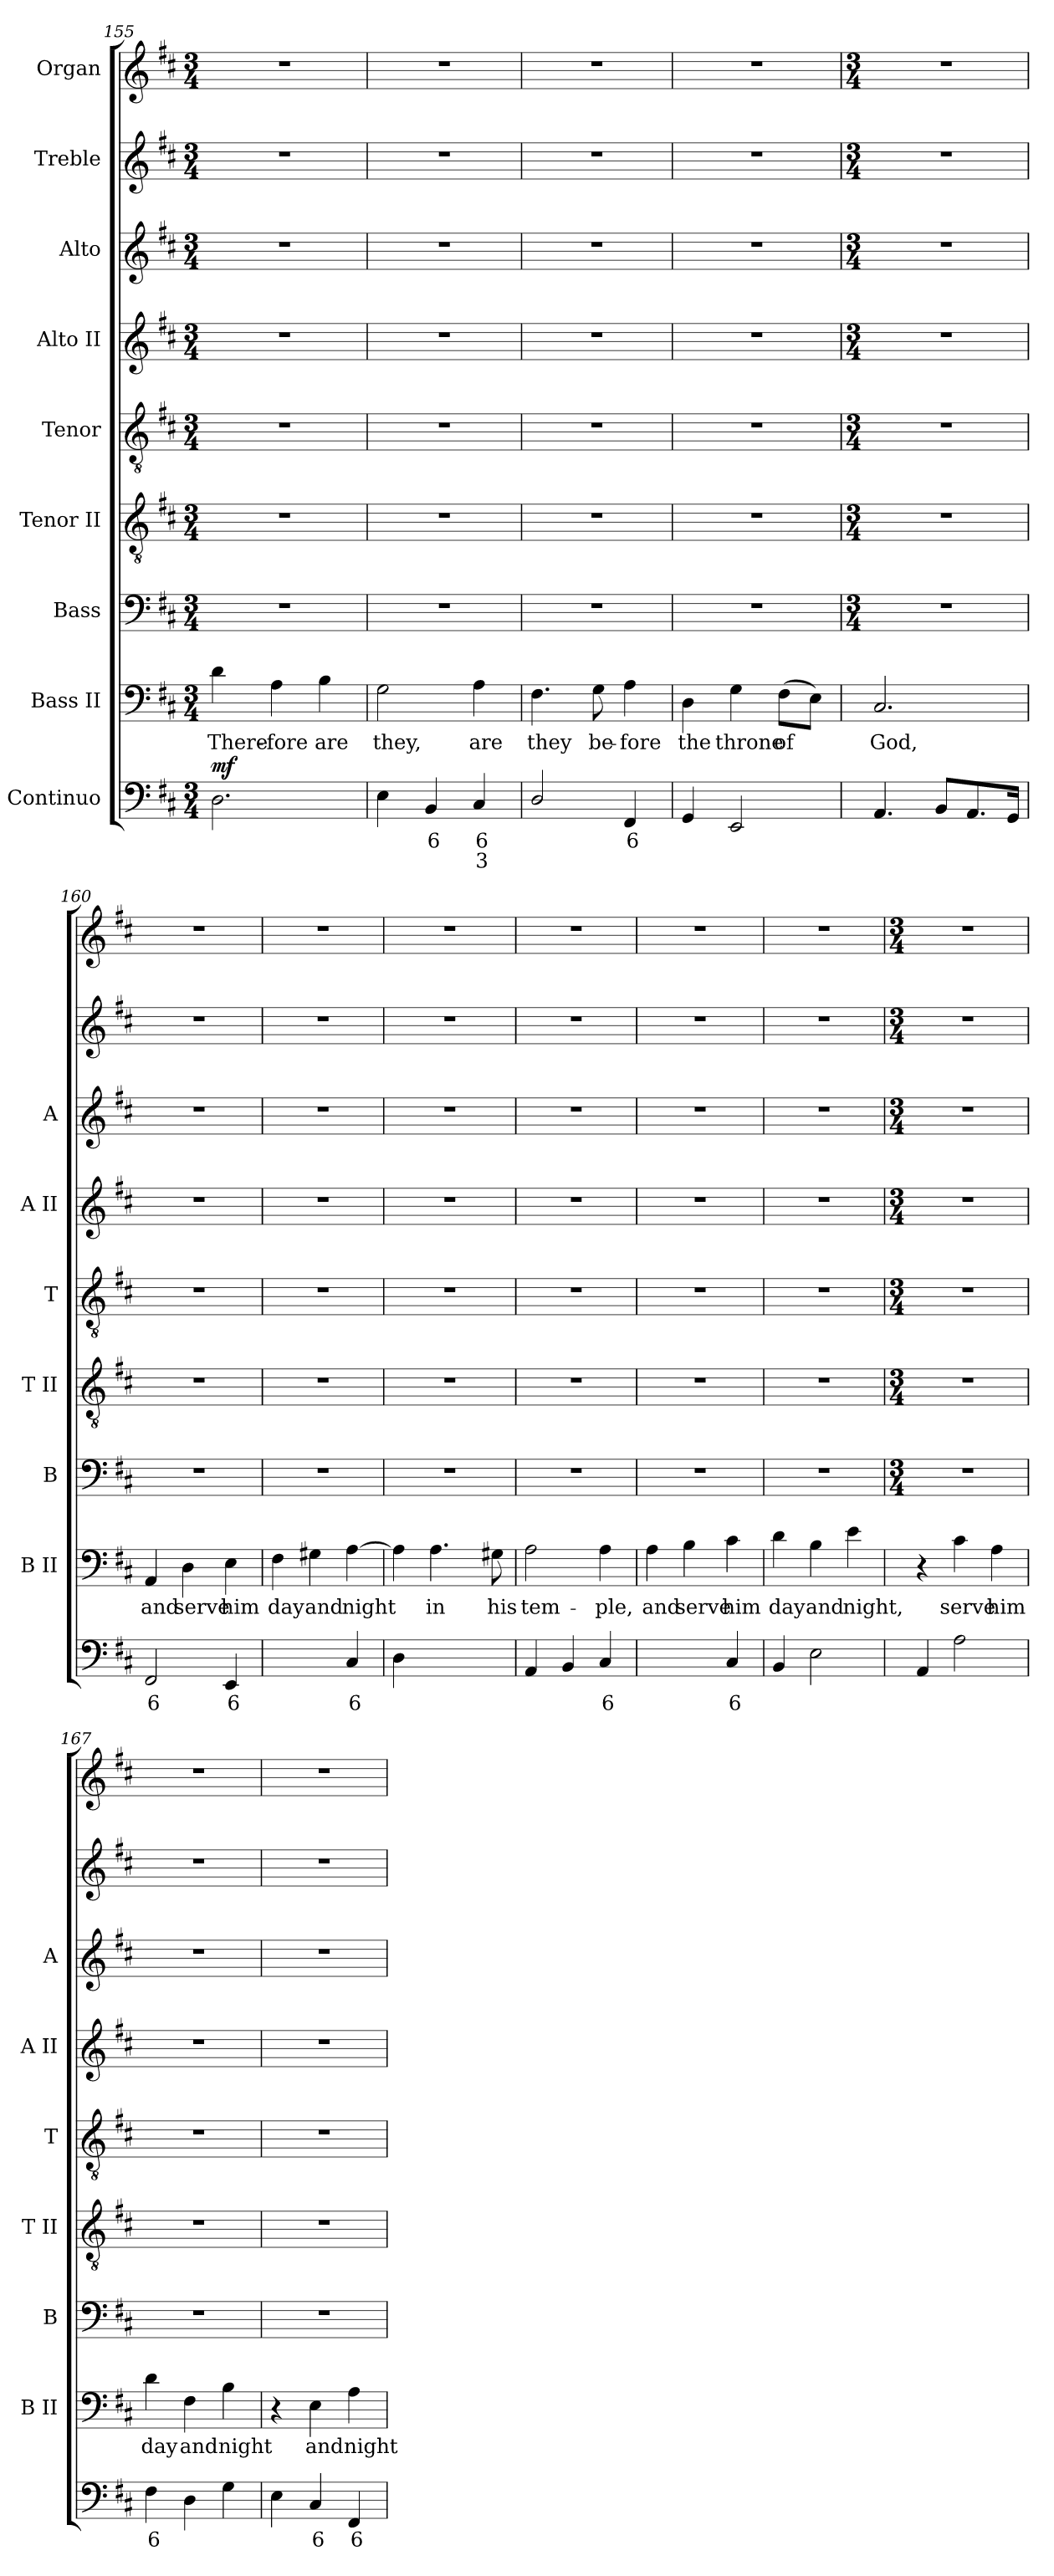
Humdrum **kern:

**kern	**text	**text	**dynam	**kern	**text	**kern	**kern	**kern	**kern	**kern	**kern	**kern
*part9	*part9	*part9	*part9	*part8	*part8	*part7	*part6	*part5	*part4	*part3	*part2	*part1
*staff9	*staff9	*staff9	*staff9	*staff8	*staff8	*staff7	*staff6	*staff5	*staff4	*staff3	*staff2	*staff1
*I"Continuo	*	*	*	*I"Bass II	*	*I"Bass	*I"Tenor II	*I"Tenor	*I"Alto II	*I"Alto	*I"Treble	*I"Organ
*	*	*	*	*I'B II	*	*I'B	*I'T II	*I'T	*I'A II	*I'A	*	*
*clefF4	*	*	*	*clefF4	*	*clefF4	*clefGv2	*clefGv2	*clefG2	*clefG2	*clefG2	*clefG2
*k[f#c#]	*	*	*	*k[f#c#]	*	*k[f#c#]	*k[f#c#]	*k[f#c#]	*k[f#c#]	*k[f#c#]	*k[f#c#]	*k[f#c#]
*D:	*	*	*	*D:	*	*D:	*D:	*D:	*D:	*D:	*D:	*D:
*M3/4	*	*	*	*M3/4	*	*M3/4	*M3/4	*M3/4	*M3/4	*M3/4	*M3/4	*M3/4
=155	=155	=155	=155	=155	=155	=155	=155	=155	=155	=155	=155	=155
!	!	!	!LO:DY:b	!	!LO:LY:b	!	!LO:N:vis=1	!	!	!	!	!
2.D	.	.	mf	4d	There-	2.r	2.r	2.r	2.r	2.r	2.r	2.r
!	!	!	!	!	!LO:LY:b	!	!	!	!	!	!	!
.	.	.	.	4A	-fore	.	.	.	.	.	.	.
!	!	!	!	!	!LO:LY:b	!	!	!	!	!	!	!
.	.	.	.	4B	are	.	.	.	.	.	.	.
=156	=156	=156	=156	=156	=156	=156	=156	=156	=156	=156	=156	=156
!	!	!	!	!	!LO:LY:b	!	!LO:N:vis=1	!	!	!	!	!
4E	.	.	.	2G	they,	2.r	2.r	2.r	2.r	2.r	2.r	2.r
!	!LO:LY:b	!	!	!	!	!	!	!	!	!	!	!
4BB	6	.	.	.	.	.	.	.	.	.	.	.
!	!LO:LY:b	!LO:LY:b	!	!	!LO:LY:b	!	!	!	!	!	!	!
4C#	6	3	.	4A	are	.	.	.	.	.	.	.
=157	=157	=157	=157	=157	=157	=157	=157	=157	=157	=157	=157	=157
!	!	!	!	!	!LO:LY:b	!	!LO:N:vis=1	!	!	!	!	!
2D/	.	.	.	4.F#	they	2.r	2.r	2.r	2.r	2.r	2.r	2.r
!	!	!	!	!	!LO:LY:b	!	!	!	!	!	!	!
.	.	.	.	8G	be-	.	.	.	.	.	.	.
!	!LO:LY:b	!	!	!	!LO:LY:b	!	!	!	!	!	!	!
4FF#	6	.	.	4A	-fore	.	.	.	.	.	.	.
=158	=158	=158	=158	=158	=158	=158	=158	=158	=158	=158	=158	=158
!	!	!	!	!	!LO:LY:b	!	!LO:N:vis=1	!	!	!	!	!
4GG	.	.	.	4D	the	2.r	2.r	2.r	2.r	2.r	2.r	2.r
!	!	!	!	!	!LO:LY:b	!	!	!	!	!	!	!
2EE	.	.	.	4G	throne	.	.	.	.	.	.	.
!	!	!	!	!	!LO:LY:b	!	!	!	!	!	!	!
.	.	.	.	(>8F#L	of	.	.	.	.	.	.	.
.	.	.	.	8EJ)	.	.	.	.	.	.	.	.
!!LO:LB:g=z
=159	=159	=159	=159	=159	=159	=159	=159	=159	=159	=159	=159	=159
*	*	*	*	*	*	*M3/4	*M3/4	*M3/4	*M3/4	*M3/4	*M3/4	*M3/4
!	!	!	!	!	!LO:LY:b	!	!	!	!	!	!	!
4.AA	.	.	.	2.C#	God,	2.r	2.r	2.r	2.r	2.r	2.r	2.r
8BBL	.	.	.	.	.	.	.	.	.	.	.	.
8.AA	.	.	.	.	.	.	.	.	.	.	.	.
16GGJ	.	.	.	.	.	.	.	.	.	.	.	.
=160	=160	=160	=160	=160	=160	=160	=160	=160	=160	=160	=160	=160
!	!LO:LY:b	!	!	!	!LO:LY:b	!	!	!	!	!	!	!
2FF#	6	.	.	4AA	and	2.r	2.r	2.r	2.r	2.r	2.r	2.r
!	!	!	!	!	!LO:LY:b	!	!	!	!	!	!	!
.	.	.	.	4D	serve	.	.	.	.	.	.	.
!	!LO:LY:b	!	!	!	!LO:LY:b	!	!	!	!	!	!	!
4EE	6	.	.	4E	him	.	.	.	.	.	.	.
=161	=161	=161	=161	=161	=161	=161	=161	=161	=161	=161	=161	=161
!	!LO:LY:b	!LO:LY:b	!	!	!LO:LY:b	!	!	!	!	!	!	!
[4DDyy	5	3	.	4F#	day	2.r	2.r	2.r	2.r	2.r	2.r	2.r
!	!LO:LY:b	!LO:LY:b	!	!	!LO:LY:b	!	!	!	!	!	!	!
4DDyy]	6	4	.	4G#X	and	.	.	.	.	.	.	.
!	!LO:LY:b	!	!	!	!LO:LY:b	!	!	!	!	!	!	!
4C#	6	.	.	[4A	night	.	.	.	.	.	.	.
=162	=162	=162	=162	=162	=162	=162	=162	=162	=162	=162	=162	=162
4D	.	.	.	4A]	.	2.r	2.r	2.r	2.r	2.r	2.r	2.r
!	!LO:LY:b	!	!	!	!LO:LY:b	!	!	!	!	!	!	!
[4Eyy	4	.	.	4.A	in	.	.	.	.	.	.	.
!	!LO:LY:b	!	!	!	!	!	!	!	!	!	!	!
4Eyy]	3	.	.	.	.	.	.	.	.	.	.	.
!	!	!	!	!	!LO:LY:b	!	!	!	!	!	!	!
.	.	.	.	8G#X	his	.	.	.	.	.	.	.
=163	=163	=163	=163	=163	=163	=163	=163	=163	=163	=163	=163	=163
!	!	!	!	!	!LO:LY:b	!	!	!	!	!	!	!
4AA	.	.	.	2A	tem-	2.r	2.r	2.r	2.r	2.r	2.r	2.r
4BB	.	.	.	.	.	.	.	.	.	.	.	.
!	!LO:LY:b	!	!	!	!LO:LY:b	!	!	!	!	!	!	!
4C#	6	.	.	4A	-ple,	.	.	.	.	.	.	.
=164	=164	=164	=164	=164	=164	=164	=164	=164	=164	=164	=164	=164
!	!LO:LY:b	!	!	!	!LO:LY:b	!	!	!	!	!	!	!
[4D/yy	5	.	.	4A	and	2.r	2.r	2.r	2.r	2.r	2.r	2.r
!	!LO:LY:b	!	!	!	!LO:LY:b	!	!	!	!	!	!	!
4Dyy]	6	.	.	4B	serve	.	.	.	.	.	.	.
!	!LO:LY:b	!	!	!	!LO:LY:b	!	!	!	!	!	!	!
4C#	6	.	.	4c#	him	.	.	.	.	.	.	.
=165	=165	=165	=165	=165	=165	=165	=165	=165	=165	=165	=165	=165
!	!	!	!	!	!LO:LY:b	!	!	!	!	!	!	!
4BB	.	.	.	4d	day	2.r	2.r	2.r	2.r	2.r	2.r	2.r
!	!	!	!	!	!LO:LY:b	!	!	!	!	!	!	!
2E	.	.	.	4B	and	.	.	.	.	.	.	.
!	!	!	!	!	!LO:LY:b	!	!	!	!	!	!	!
.	.	.	.	4e	night,	.	.	.	.	.	.	.
!!LO:LB:g=z
=166	=166	=166	=166	=166	=166	=166	=166	=166	=166	=166	=166	=166
*	*	*	*	*	*	*M3/4	*M3/4	*M3/4	*M3/4	*M3/4	*M3/4	*M3/4
4AA	.	.	.	4r	.	2.r	2.r	2.r	2.r	2.r	2.r	2.r
!	!	!	!	!	!LO:LY:b	!	!	!	!	!	!	!
2A	.	.	.	4c#	serve	.	.	.	.	.	.	.
!	!	!	!	!	!LO:LY:b	!	!	!	!	!	!	!
.	.	.	.	4A	him	.	.	.	.	.	.	.
=167	=167	=167	=167	=167	=167	=167	=167	=167	=167	=167	=167	=167
!	!LO:LY:b	!	!	!	!LO:LY:b	!	!	!	!	!	!	!
4F#	6	.	.	4d	day	2.r	2.r	2.r	2.r	2.r	2.r	2.r
!	!	!	!	!	!LO:LY:b	!	!	!	!	!	!	!
4D	.	.	.	4F#	and	.	.	.	.	.	.	.
!	!	!	!	!	!LO:LY:b	!	!	!	!	!	!	!
4G	.	.	.	4B	night	.	.	.	.	.	.	.
=168	=168	=168	=168	=168	=168	=168	=168	=168	=168	=168	=168	=168
4E	.	.	.	4r	.	2.r	2.r	2.r	2.r	2.r	2.r	2.r
!	!LO:LY:b	!	!	!	!LO:LY:b	!	!	!	!	!	!	!
4C#	6	.	.	4E	and	.	.	.	.	.	.	.
!	!LO:LY:b	!	!	!	!LO:LY:b	!	!	!	!	!	!	!
4FF#	6	.	.	4A	night	.	.	.	.	.	.	.
=	=	=	=	=	=	=	=	=	=	=	=	=
*-	*-	*-	*-	*-	*-	*-	*-	*-	*-	*-	*-	*-
